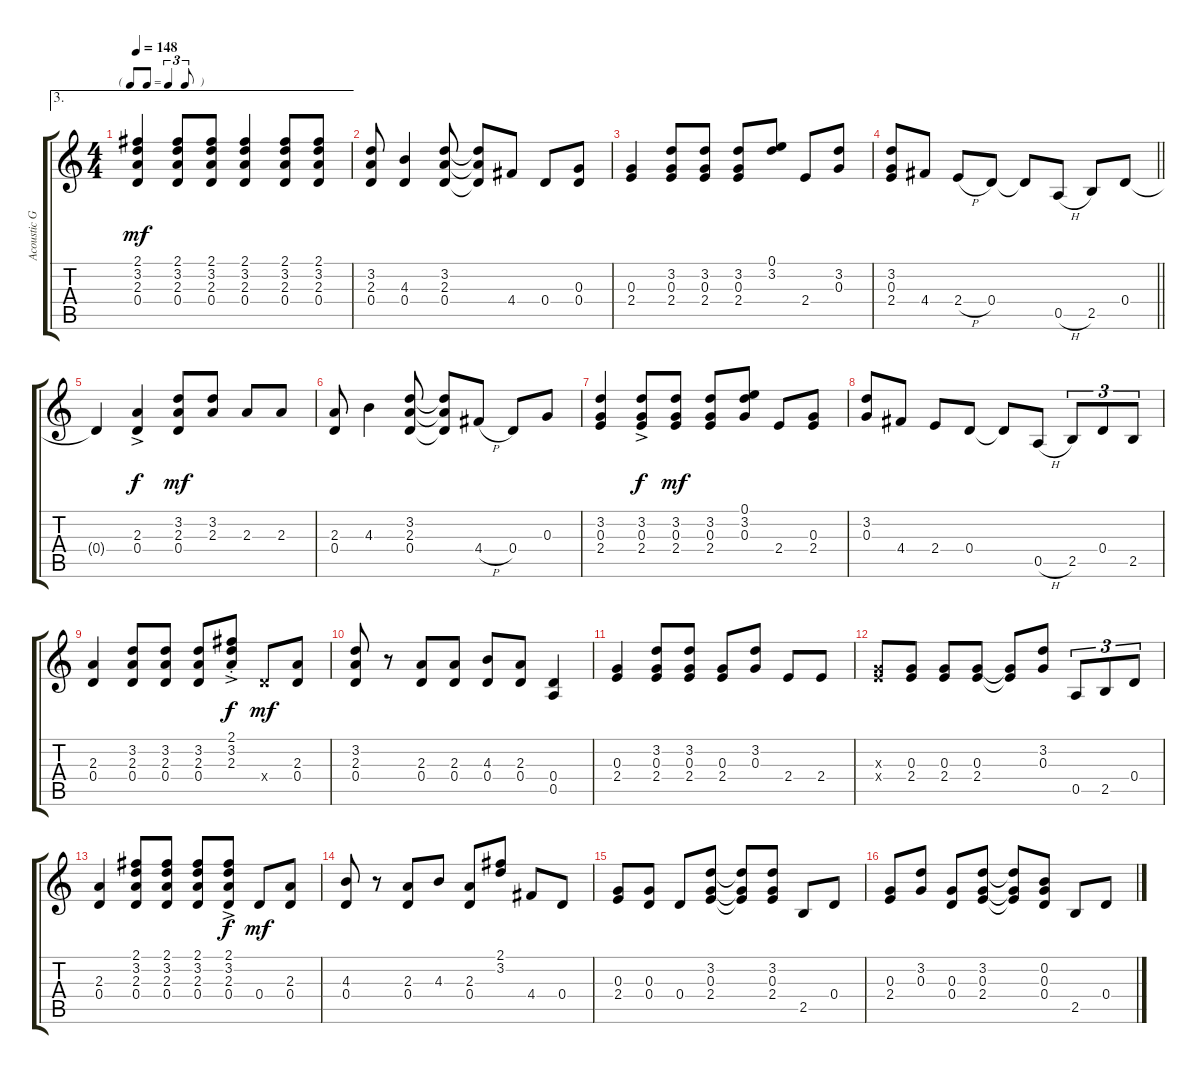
\track ("Acoustic Guitar" "Acoustic G") {instrument acousticguitarsteel}
\staff {score tabs}
\tuning (E4 B3 G3 D3 A2 E2) {hide}
\ae 3
\ts (4 4)
\tf triplet8th
\tempo 148
\clef g2
\ks c
(2.1 3.2 2.3 0.4).4{dy mf} (2.1 3.2 2.3 0.4).8 (2.1 3.2 2.3 0.4).8 (2.1 3.2 2.3 0.4).4 (2.1 3.2 2.3 0.4).8 (2.1 3.2 2.3 0.4).8 |
(3.2 2.3 0.4).8 (4.3 0.4).4 (3.2 2.3 0.4).8 (3.2{t} 2.3{t} 0.4{t}).8 4.4.8 0.4.8 (0.3 0.4).8 |
(0.3 2.4).4 (3.2 0.3 2.4).8 (3.2 0.3 2.4).8 (3.2 0.3 2.4).8 (0.1 3.2).8 2.4.8 (3.2 0.3).8 |
\barLineRight lightlight
(3.2 0.3 2.4).8 4.4.8 2.4{h}.8 0.4.8 0.4{t}.8 0.5{h}.8 2.5.8 0.4.8 |
0.4{t}.4 (2.3{ac} 0.4{ac}).4{dy f} (3.2 2.3 0.4).8{dy mf} (3.2 2.3).8 2.3.8 2.3.8 |
(2.3 0.4).8 4.3.4 (3.2 2.3 0.4).8 (3.2{t} 2.3{t} 0.4{t}).8 4.4{h}.8 0.4.8 0.3.8 |
(3.2 0.3 2.4).4 (3.2{ac} 0.3{ac} 2.4{ac}).8{dy f} (3.2 0.3 2.4).8{dy mf} (3.2 0.3 2.4).8 (0.1 3.2 0.3).8 2.4.8 (0.3 2.4).8 |
(3.2 0.3).8 4.4.8 2.4.8 0.4.8 0.4{t}.8 0.5{h}.8 2.5.8{tu (3 2)} 0.4.8{tu (3 2)} 2.5.8{tu (3 2)} |
(2.3 0.4).4 (3.2 2.3 0.4).8 (3.2 2.3 0.4).8 (3.2 2.3 0.4).8 (2.1{ac st} 3.2{ac st} 2.3{ac st}).8{dy f} 0.4{x}.8{dy mf} (2.3 0.4).8 |
(3.2 2.3 0.4).8 r.8 (2.3 0.4).8 (2.3 0.4).8 (4.3 0.4).8 (2.3 0.4).8 (0.4 0.5).4 |
(0.3 2.4).4 (3.2 0.3 2.4).8 (3.2 0.3 2.4).8 (0.3 2.4).8 (3.2 0.3).8 2.4.8 2.4.8 |
(0.3{x} 2.4{x}).8 (0.3 2.4).8 (0.3 2.4).8 (0.3 2.4).8 (0.3{t} 2.4{t}).8 (3.2 0.3).8 0.5.8{tu (3 2)} 2.5.8{tu (3 2)} 0.4.8{tu (3 2)} |
(2.3 0.4).4 (2.1 3.2 2.3 0.4).8 (2.1 3.2 2.3 0.4).8 (2.1 3.2 2.3 0.4).8 (2.1{ac} 3.2{ac} 2.3{ac} 0.4{ac}).8{dy f} 0.4.8{dy mf} (2.3 0.4).8 |
(4.3 0.4).8 r.8 (2.3 0.4).8 4.3.8 (2.3 0.4).8 (2.1 3.2).8 4.4.8 0.4.8 |
(0.3 2.4).8 (0.3 0.4).8 0.4.8 (3.2 0.3 2.4).8 (3.2{t} 0.3{t} 2.4{t}).8 (3.2 0.3 2.4).8 2.5.8 0.4.8 |
(0.3 2.4).8 (3.2 0.3).8 (0.3 0.4).8 (3.2 0.3 2.4).8 (3.2{t} 0.3{t} 2.4{t}).8 (0.2 0.3 0.4).8 2.5.8 0.4.8
